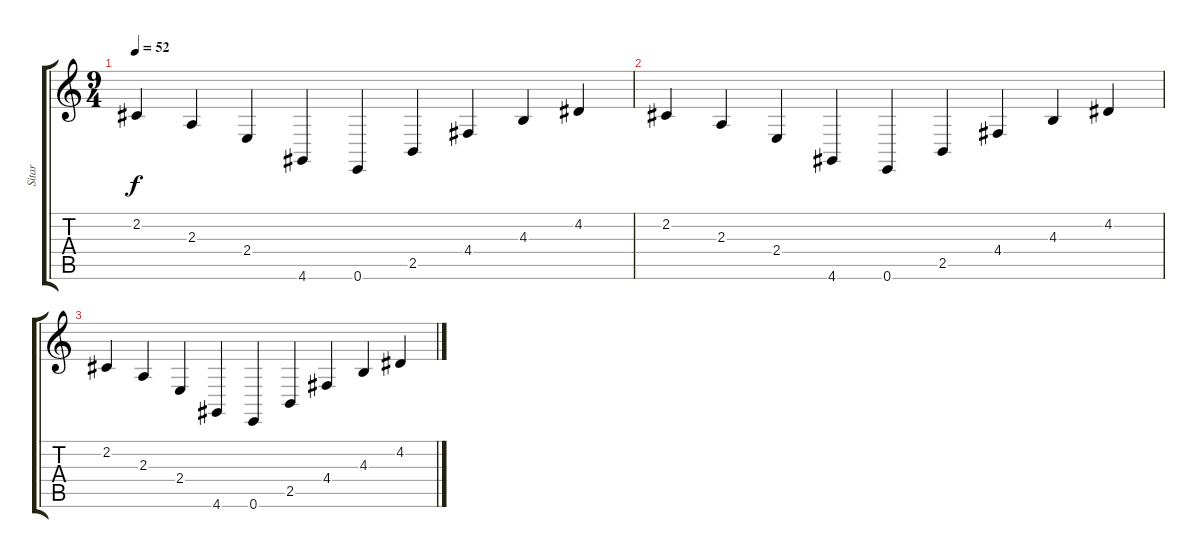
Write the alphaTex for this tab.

\track ("Sitar" "Sitar") {instrument sitar}
\staff {score tabs}
\tuning (E4 B3 G3 D3 A2 E2) {hide}
\ts (9 4)
\tempo 52
\clef g2
\ks c
2.2.4{dy f} 2.3.4 2.4.4 4.6.4 0.6.4 2.5.4 4.4.4 4.3.4 4.2.4 |
2.2.4 2.3.4 2.4.4 4.6.4 0.6.4 2.5.4 4.4.4 4.3.4 4.2.4 |
2.2.4 2.3.4 2.4.4 4.6.4 0.6.4 2.5.4 4.4.4 4.3.4 4.2.4
